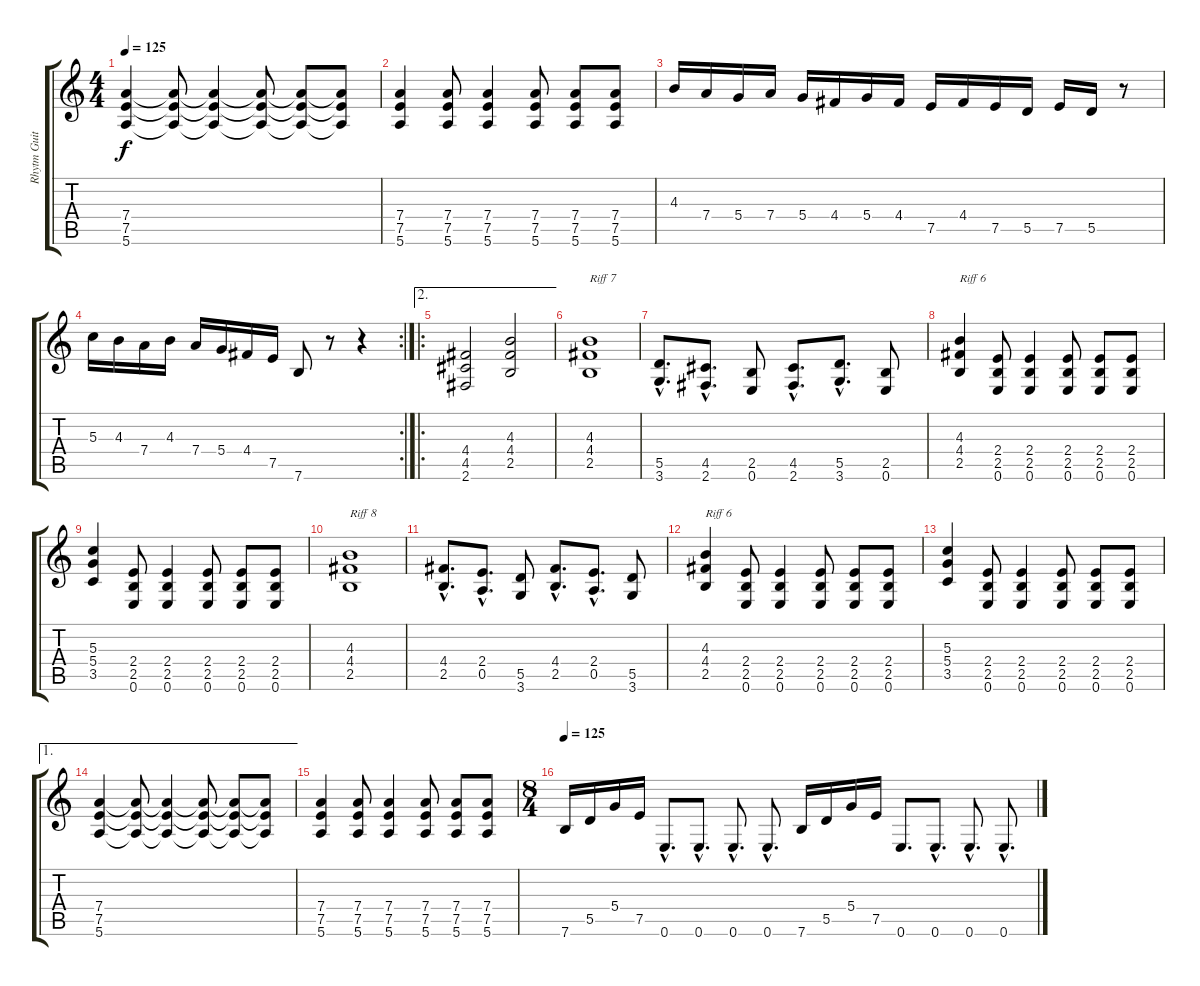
\track ("Rhytm Guitar" "Rhytm Guit") {instrument distortionguitar}
\staff {score tabs}
\tuning (E4 B3 G3 D3 A2 E2) {hide}
\ts (4 4)
\tempo 125
\clef g2
\ks c
(7.4 7.5 5.6).4{dy f} (7.4{t} 7.5{t} 5.6{t}).8 (7.4{t} 7.5{t} 5.6{t}).4 (7.4{t} 7.5{t} 5.6{t}).8 (7.4{t} 7.5{t} 5.6{t}).8 (7.4{t} 7.5{t} 5.6{t}).8 |
(7.4 7.5 5.6).4 (7.4 7.5 5.6).8 (7.4 7.5 5.6).4 (7.4 7.5 5.6).8 (7.4 7.5 5.6).8 (7.4 7.5 5.6).8 |
4.3.16 7.4.16 5.4.16 7.4.16 5.4.16 4.4.16 5.4.16 4.4.16 7.5.16 4.4.16 7.5.16 5.5.16 7.5.16 5.5.16 r.8 |
\rc 2
5.3.16 4.3.16 7.4.16 4.3.16 7.4.16 5.4.16 4.4.16 7.5.16 7.6.8 r.8 r.4 |
\ae 2
\ro
(4.4 4.5 2.6).2 (4.3 4.4 2.5).2 |
(4.3 4.4 2.5).1{txt "Riff 7"} |
(5.5{hac} 3.6{hac}).8{d} (4.5{hac} 2.6{hac}).8{d} (2.5 0.6).8 (4.5{hac} 2.6{hac}).8{d} (5.5{hac} 3.6{hac}).8{d} (2.5 0.6).8 |
(4.3 4.4 2.5).4{txt "Riff 6"} (2.4 2.5 0.6).8 (2.4 2.5 0.6).4 (2.4 2.5 0.6).8 (2.4 2.5 0.6).8 (2.4 2.5 0.6).8 |
(5.3 5.4 3.5).4 (2.4 2.5 0.6).8 (2.4 2.5 0.6).4 (2.4 2.5 0.6).8 (2.4 2.5 0.6).8 (2.4 2.5 0.6).8 |
(4.3 4.4 2.5).1{txt "Riff 8"} |
(4.4{hac} 2.5{hac}).8{d} (2.4{hac} 0.5{hac}).8{d} (5.5 3.6).8 (4.4{hac} 2.5{hac}).8{d} (2.4{hac} 0.5{hac}).8{d} (5.5 3.6).8 |
(4.3 4.4 2.5).4{txt "Riff 6"} (2.4 2.5 0.6).8 (2.4 2.5 0.6).4 (2.4 2.5 0.6).8 (2.4 2.5 0.6).8 (2.4 2.5 0.6).8 |
(5.3 5.4 3.5).4 (2.4 2.5 0.6).8 (2.4 2.5 0.6).4 (2.4 2.5 0.6).8 (2.4 2.5 0.6).8 (2.4 2.5 0.6).8 |
\ae 1
(7.4 7.5 5.6).4 (7.4{t} 7.5{t} 5.6{t}).8 (7.4{t} 7.5{t} 5.6{t}).4 (7.4{t} 7.5{t} 5.6{t}).8 (7.4{t} 7.5{t} 5.6{t}).8 (7.4{t} 7.5{t} 5.6{t}).8 |
(7.4 7.5 5.6).4 (7.4 7.5 5.6).8 (7.4 7.5 5.6).4 (7.4 7.5 5.6).8 (7.4 7.5 5.6).8 (7.4 7.5 5.6).8 |
\ts (8 4)
\tempo 125
7.6.16 5.5.16 5.4.16 7.5.16 0.6{hac}.8{d} 0.6{hac}.8{d} 0.6{hac}.8{d} 0.6{hac}.8{d} 7.6.16 5.5.16 5.4.16 7.5.16 0.6.8{d} 0.6{hac}.8{d} 0.6{hac}.8{d} 0.6{hac}.8{d}
